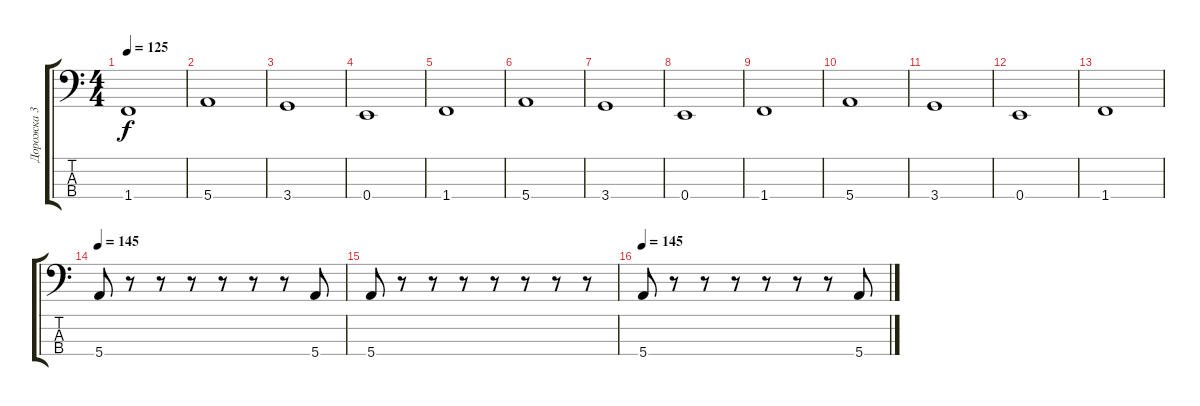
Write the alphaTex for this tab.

\track ("Дорожка 3" "Дорожка 3") {instrument electricbassfinger}
\staff {score tabs}
\tuning (G2 D2 A1 E1) {hide}
\ts (4 4)
\tempo 125
\clef f4
\ks c
1.4.1{dy f} |
5.4.1 |
3.4.1 |
0.4.1 |
1.4.1 |
5.4.1 |
3.4.1 |
0.4.1 |
1.4.1 |
5.4.1 |
3.4.1 |
0.4.1 |
1.4.1 |
\tempo 145
5.4.8 r.8 r.8 r.8 r.8 r.8 r.8 5.4.8 |
5.4.8 r.8 r.8 r.8 r.8 r.8 r.8 r.8 |
\tempo 145
5.4.8 r.8 r.8 r.8 r.8 r.8 r.8 5.4.8
